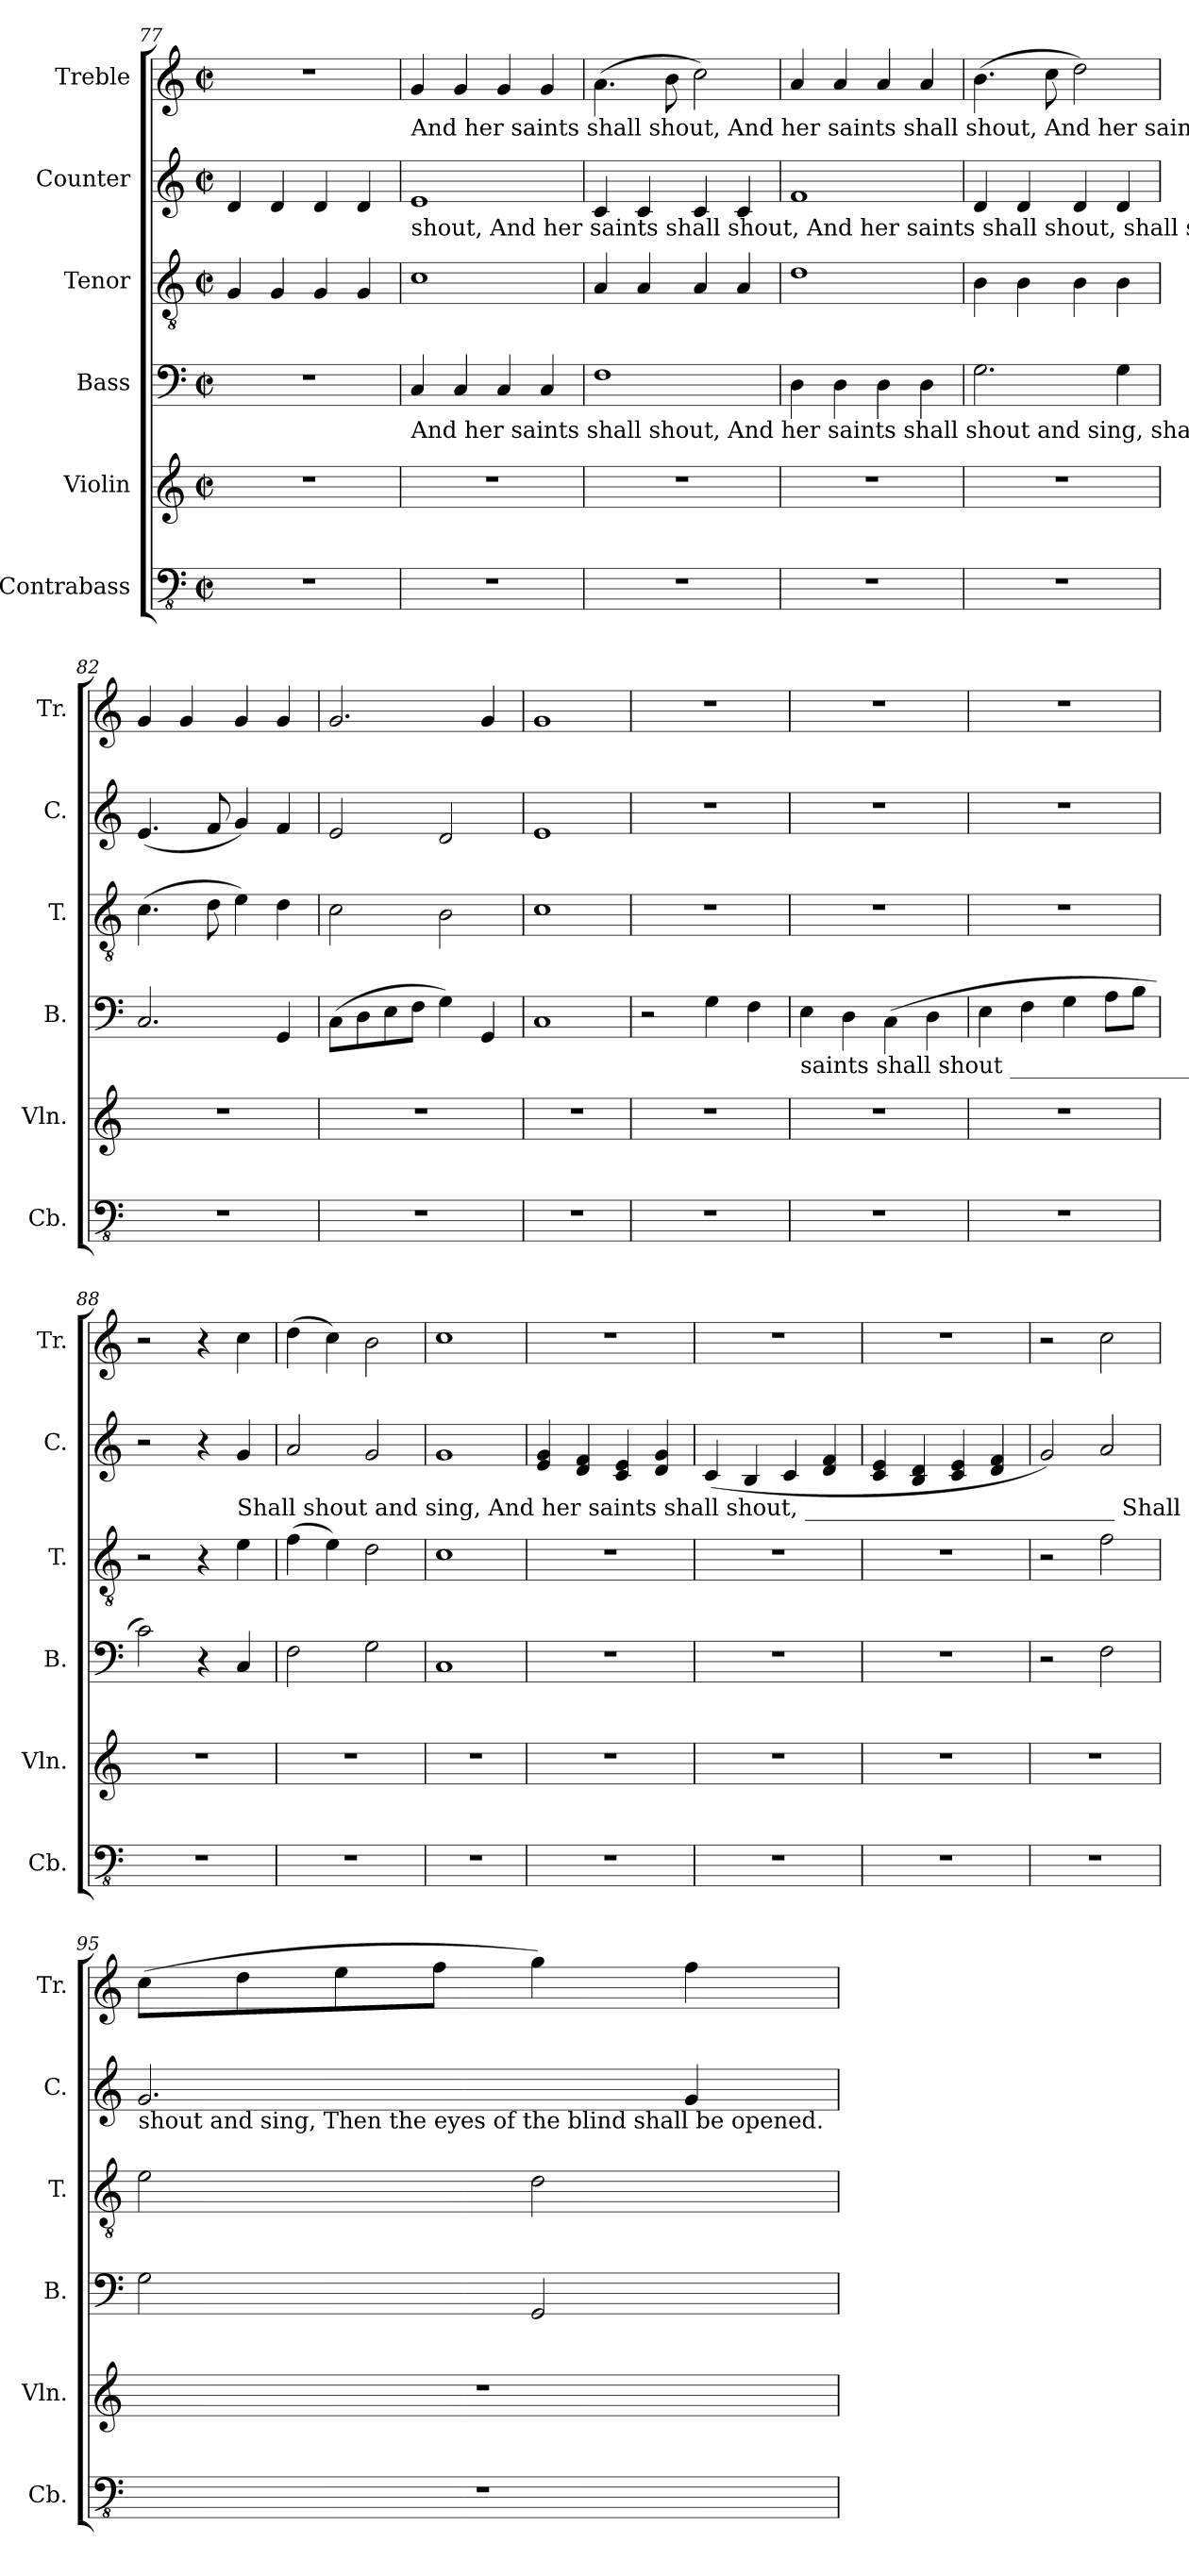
**kern	**kern	**kern	**kern	**kern	**kern
*part6	*part5	*part4	*part3	*part2	*part1
*staff6	*staff5	*staff4	*staff3	*staff2	*staff1
*I"Contrabass	*I"Violin	*I"Bass	*I"Tenor	*I"Counter	*I"Treble
*I'Cb.	*I'Vln.	*I'B.	*I'T.	*I'C.	*I'Tr.
*clefFv4	*clefG2	*clefF4	*clefGv2	*clefG2	*clefG2
*ITrd7c12	*	*	*	*	*
*k[]	*k[]	*k[]	*k[]	*k[]	*k[]
*M2/2	*M2/2	*M2/2	*M2/2	*M2/2	*M2/2
*met(c|)	*met(c|)	*met(c|)	*met(c|)	*met(c|)	*met(c|)
=77	=77	=77	=77	=77	=77
1r	1r	1r	4G/	4d/	1r
.	.	.	4G/	4d/	.
.	.	.	4G/	4d/	.
.	.	.	4G/	4d/	.
!!LO:LB:g=z
=78	=78	=78	=78	=78	=78
!	!	!	!	!	!LO:TX:b:t=And her saints shall shout,           And her saints shall shout,      And her saints shall shout            and  sing,
!	!	!	!	!LO:TX:b:t=shout,                And her saints shall shout,            And her saints shall shout, shall  shout         and          sing,	!
!	!	!LO:TX:b:t=And her saints shall shout,         And her saints shall shout   and  sing,             shall  shout                 and    sing,                 And her	!	!	!
1r	1r	4C/	1c	1e	4g/
.	.	4C/	.	.	4g/
.	.	4C/	.	.	4g/
.	.	4C/	.	.	4g/
=79	=79	=79	=79	=79	=79
1r	1r	1F	4A/	4c/	(4.a\
.	.	.	4A/	4c/	.
.	.	.	.	.	8b\
.	.	.	4A/	4c/	2cc\)
.	.	.	4A/	4c/	.
=80	=80	=80	=80	=80	=80
1r	1r	4D\	1d	1f	4a/
.	.	4D\	.	.	4a/
.	.	4D\	.	.	4a/
.	.	4D\	.	.	4a/
=81	=81	=81	=81	=81	=81
1r	1r	2.G\	4B\	4d/	(4.b\
.	.	.	4B\	4d/	.
.	.	.	.	.	8cc\
.	.	.	4B\	4d/	2dd\)
.	.	4G\	4B\	4d/	.
=82	=82	=82	=82	=82	=82
1r	1r	2.C/	(4.c\	(4.e/	4g/
.	.	.	.	.	4g/
.	.	.	8d\	8f/	.
.	.	.	4e\)	4g/)	4g/
.	.	4GG/	4d\	4f/	4g/
=83	=83	=83	=83	=83	=83
1r	1r	(8C\L	2c\	2e/	2.g/
.	.	8D\	.	.	.
.	.	8E\	.	.	.
.	.	8F\J	.	.	.
.	.	4G\)	2B\	2d/	.
.	.	4GG/	.	.	4g/
=84	=84	=84	=84	=84	=84
1r	1r	1C	1c	1e	1g
=85	=85	=85	=85	=85	=85
1r	1r	2r	1r	1r	1r
.	.	4G\	.	.	.
.	.	4F\	.	.	.
!!LO:LB:g=z
=86	=86	=86	=86	=86	=86
!	!	!LO:TX:b:t=saints shall shout ___________________         Shall shout and sing,	!	!	!
1r	1r	4E\	1r	1r	1r
.	.	4D\	.	.	.
.	.	(4C\	.	.	.
.	.	4D\	.	.	.
=87	=87	=87	=87	=87	=87
1r	1r	4E\	1r	1r	1r
.	.	4F\	.	.	.
.	.	4G\	.	.	.
.	.	8A\L	.	.	.
.	.	8B\J	.	.	.
=88	=88	=88	=88	=88	=88
1r	1r	2c\)	2r	2r	2r
.	.	4r	4r	4r	4r
!	!	!	!	!LO:TX:b:t=Shall shout and sing,    And her saints shall shout, ___________________________ Shall	!
.	.	4C/	4e\	4g/	4cc\
=89	=89	=89	=89	=89	=89
1r	1r	2F\	(4f\	2a/	(4dd\
.	.	.	4e\)	.	4cc\)
.	.	2G\	2d\	2g/	2b\
=90	=90	=90	=90	=90	=90
1r	1r	1C	1c	1g	1cc
=91	=91	=91	=91	=91	=91
1r	1r	1r	1r	4e/ 4g/	1r
.	.	.	.	4d/ 4f/	.
.	.	.	.	4c/ 4e/	.
.	.	.	.	4d/ 4g/	.
=92	=92	=92	=92	=92	=92
1r	1r	1r	1r	(4c/	1r
.	.	.	.	4B/	.
.	.	.	.	4c/	.
.	.	.	.	4d/ 4f/	.
=93	=93	=93	=93	=93	=93
1r	1r	1r	1r	4c/ 4e/	1r
.	.	.	.	4B/ 4d/	.
.	.	.	.	4c/ 4e/	.
.	.	.	.	4d/ 4f/	.
=94	=94	=94	=94	=94	=94
1r	1r	2r	2r	2g/)	2r
.	.	2F\	2f\	2a/	2cc\
!!LO:LB:g=z
=95	=95	=95	=95	=95	=95
!	!	!	!	!LO:TX:b:t=shout              and  sing,              Then the eyes of the blind shall be opened.	!
1r	1r	2G\	2e\	2.g/	(8cc\L
.	.	.	.	.	8dd\
.	.	.	.	.	8ee\
.	.	.	.	.	8ff\J
.	.	2GG/	2d\	.	4gg\)
.	.	.	.	4g/	4ff\
=	=	=	=	=	=
*-	*-	*-	*-	*-	*-
